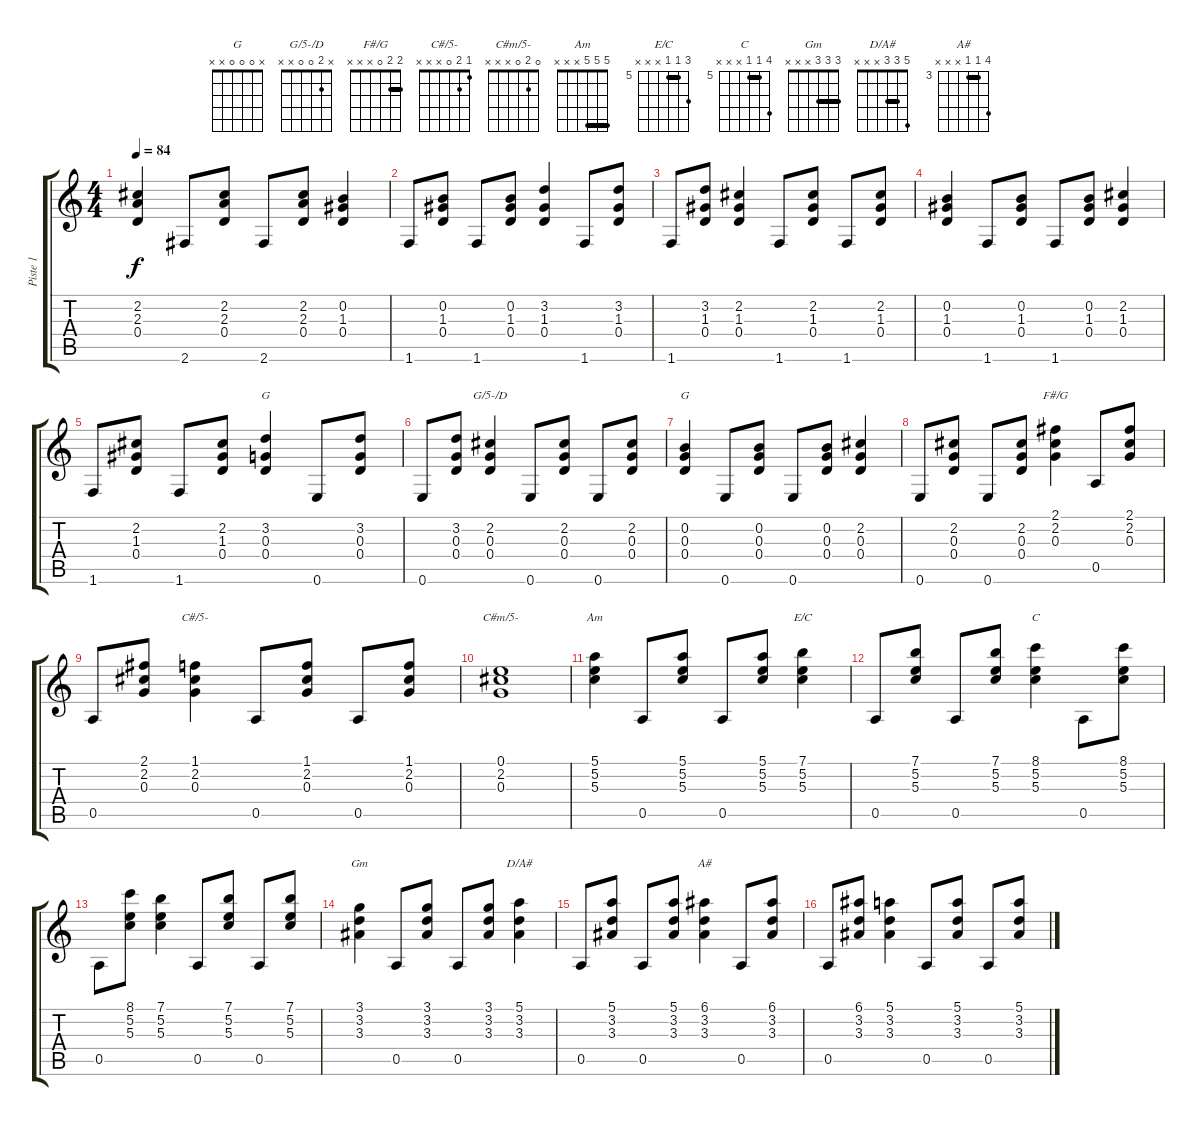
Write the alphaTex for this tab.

\track ("Piste 1" "Piste 1") {instrument acousticguitarsteel}
\staff {score tabs}
\tuning (E4 B3 G3 D3 A2 E2) {hide}
\chord ("G" x 3 0 0 x x)
\chord ("G/5-/D" x 2 0 0 x x)
\chord ("G" x 0 0 0 x x)
\chord ("F#/G" 2 2 0 x x x) {barre 2}
\chord ("C#/5-" 1 2 0 x x x)
\chord ("C#m/5-" 0 2 0 x x x)
\chord ("Am" 5 5 5 x x x) {barre 5}
\chord ("E/C" 7 5 5 x x x) {firstfret 5 barre 5}
\chord ("C" 8 5 5 x x x) {firstfret 5 barre 5}
\chord ("Gm" 3 3 3 x x x) {barre 3}
\chord ("D/A#" 5 3 3 x x x) {barre 3}
\chord ("A#" 6 3 3 x x x) {firstfret 3 barre 3}
\ts (4 4)
\tempo 84
\clef g2
\ks c
(2.2 2.3 0.4).4{dy f} 2.6.8 (2.2 2.3 0.4).8 2.6.8 (2.2 2.3 0.4).8 (0.2 1.3 0.4).4 |
1.6.8 (0.2 1.3 0.4).8 1.6.8 (0.2 1.3 0.4).8 (3.2 1.3 0.4).4 1.6.8 (3.2 1.3 0.4).8 |
1.6.8 (3.2 1.3 0.4).8 (2.2 1.3 0.4).4 1.6.8 (2.2 1.3 0.4).8 1.6.8 (2.2 1.3 0.4).8 |
(0.2 1.3 0.4).4 1.6.8 (0.2 1.3 0.4).8 1.6.8 (0.2 1.3 0.4).8 (2.2 1.3 0.4).4 |
1.6.8 (2.2 1.3 0.4).8 1.6.8 (2.2 1.3 0.4).8 (3.2 0.3 0.4).4{ch "G"} 0.6.8 (3.2 0.3 0.4).8 |
0.6.8 (3.2 0.3 0.4).8 (2.2 0.3 0.4).4{ch "G/5-/D"} 0.6.8 (2.2 0.3 0.4).8 0.6.8 (2.2 0.3 0.4).8 |
(0.2 0.3 0.4).4{ch "G"} 0.6.8 (0.2 0.3 0.4).8 0.6.8 (0.2 0.3 0.4).8 (2.2 0.3 0.4).4 |
0.6.8 (2.2 0.3 0.4).8 0.6.8 (2.2 0.3 0.4).8 (2.1 2.2 0.3).4{ch "F#/G"} 0.5.8 (2.1 2.2 0.3).8 |
0.5.8 (2.1 2.2 0.3).8 (1.1 2.2 0.3).4{ch "C#/5-"} 0.5.8 (1.1 2.2 0.3).8 0.5.8 (1.1 2.2 0.3).8 |
(0.1 2.2 0.3).1{ch "C#m/5-"} |
(5.1 5.2 5.3).4{ch "Am"} 0.5.8 (5.1 5.2 5.3).8 0.5.8 (5.1 5.2 5.3).8 (7.1 5.2 5.3).4{ch "E/C"} |
0.5.8 (7.1 5.2 5.3).8 0.5.8 (7.1 5.2 5.3).8 (8.1 5.2 5.3).4{ch "C"} 0.5.8 (8.1 5.2 5.3).8 |
0.5.8 (8.1 5.2 5.3).8 (7.1 5.2 5.3).4 0.5.8 (7.1 5.2 5.3).8 0.5.8 (7.1 5.2 5.3).8 |
(3.1 3.2 3.3).4{ch "Gm"} 0.5.8 (3.1 3.2 3.3).8 0.5.8 (3.1 3.2 3.3).8 (5.1 3.2 3.3).4{ch "D/A#"} |
0.5.8 (5.1 3.2 3.3).8 0.5.8 (5.1 3.2 3.3).8 (6.1 3.2 3.3).4{ch "A#"} 0.5.8 (6.1 3.2 3.3).8 |
0.5.8 (6.1 3.2 3.3).8 (5.1 3.2 3.3).4 0.5.8 (5.1 3.2 3.3).8 0.5.8 (5.1 3.2 3.3).8
